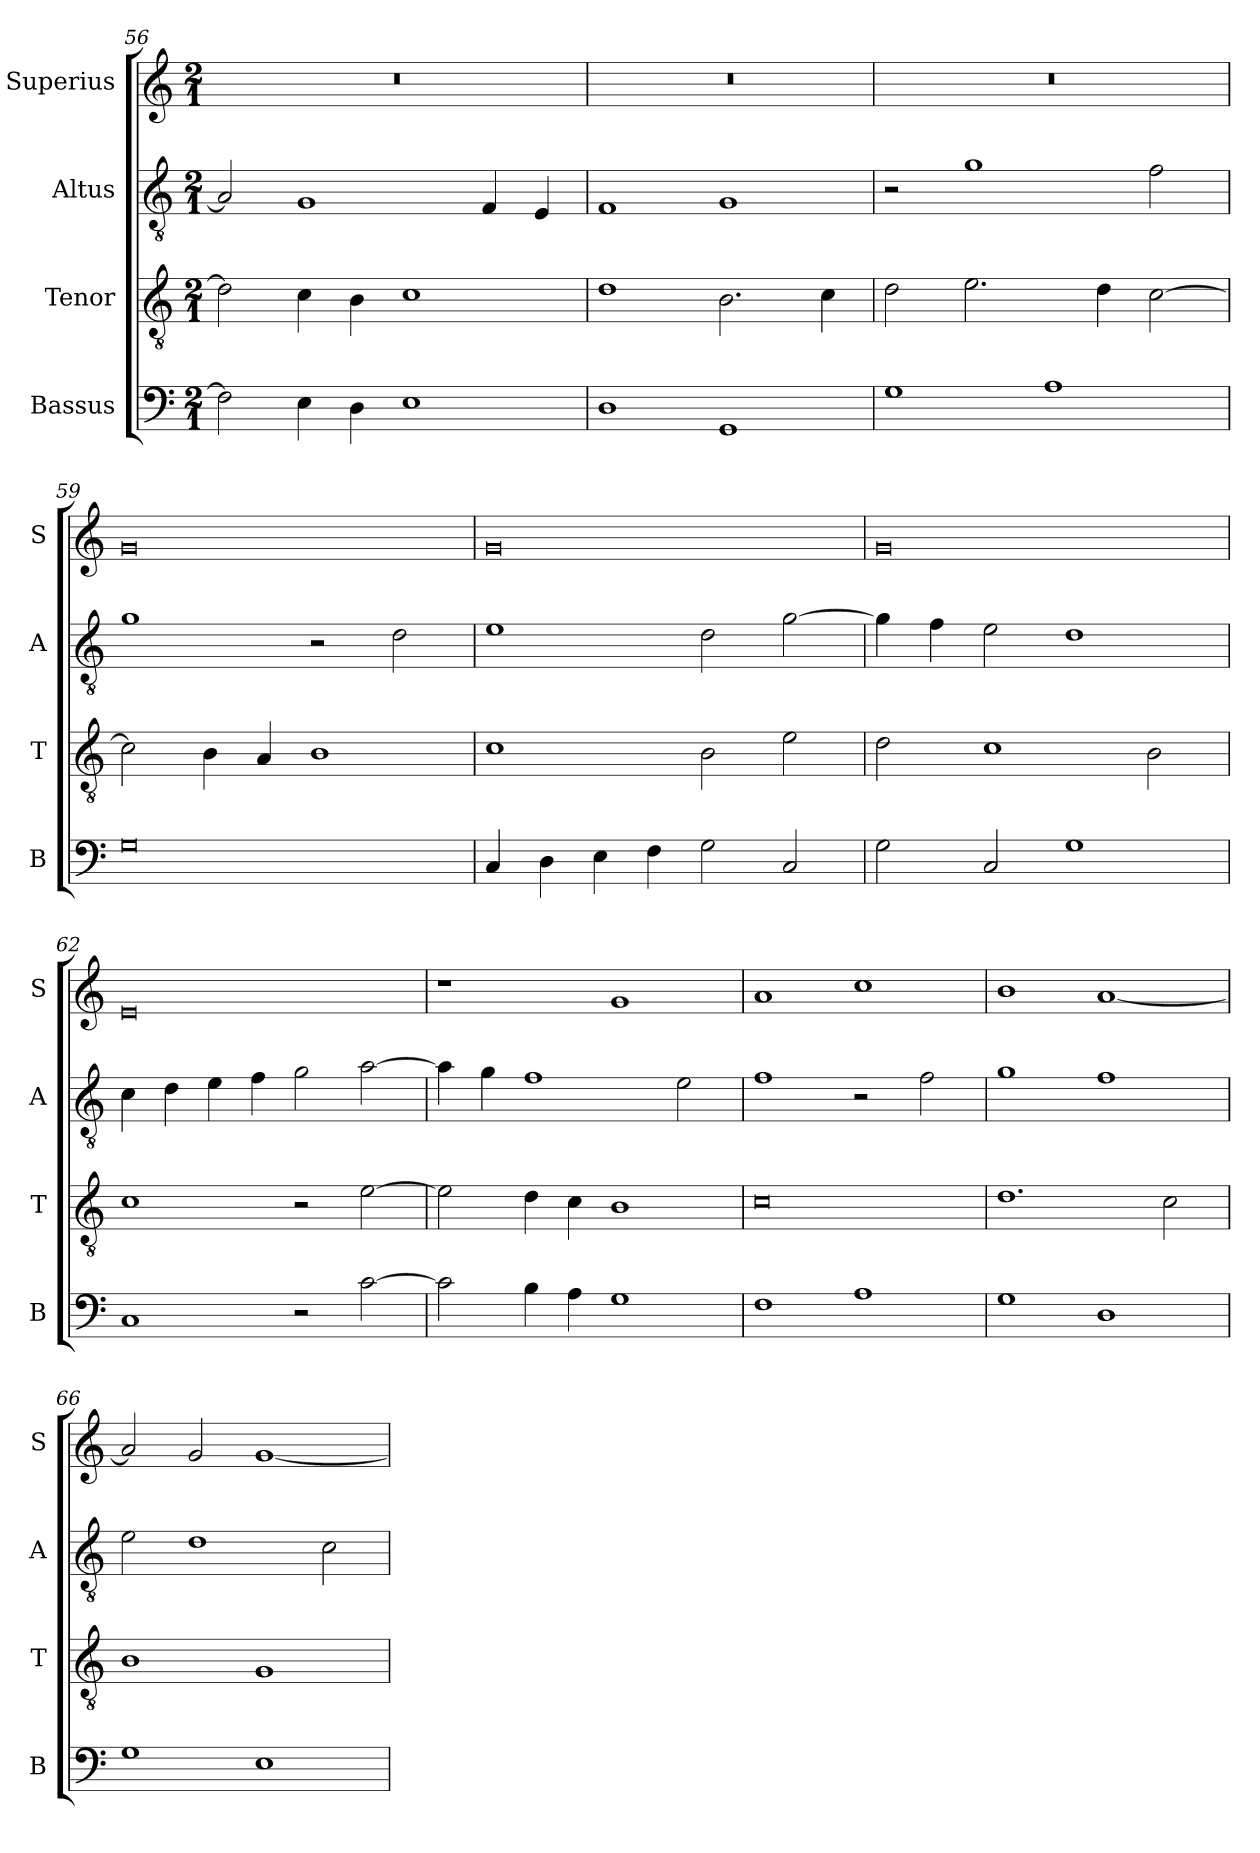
**kern	**kern	**kern	**kern
*part4	*part3	*part2	*part1
*staff4	*staff3	*staff2	*staff1
*I"Bassus	*I"Tenor	*I"Altus	*I"Superius
*I'B	*I'T	*I'A	*I'S
*clefF4	*clefGv2	*clefGv2	*clefG2
*k[]	*k[]	*k[]	*k[]
*M2/1	*M2/1	*M2/1	*M2/1
=56	=56	=56	=56
2F\]	2d\]	2A/]	0r
4E\	4c\	1G	.
4D\	4B\	.	.
1E	1c	.	.
.	.	4F/	.
.	.	4E/	.
=57	=57	=57	=57
1D	1d	1F	0r
1GG	2.B\	1G	.
.	4c\	.	.
=58	=58	=58	=58
1G	2d\	2r	0r
.	2.e\	1g	.
1A	.	.	.
.	4d\	.	.
.	[2c\	2f\	.
=59	=59	=59	=59
0G	2c\]	1g	0g
.	4B\	.	.
.	4A/	.	.
.	1B	2r	.
.	.	2d\	.
=60	=60	=60	=60
4C/	1c	1e	0g
4D\	.	.	.
4E\	.	.	.
4F\	.	.	.
2G\	2B\	2d\	.
2C/	2e\	[2g\	.
=61	=61	=61	=61
2G\	2d\	4g\]	0g
.	.	4f\	.
2C/	1c	2e\	.
1G	.	1d	.
.	2B\	.	.
=62	=62	=62	=62
1C	1c	4c\	0e
.	.	4d\	.
.	.	4e\	.
.	.	4f\	.
2r	2r	2g\	.
[2c\	[2e\	[2a\	.
=63	=63	=63	=63
2c\]	2e\]	4a\]	1r
.	.	4g\	.
4B\	4d\	1f	.
4A\	4c\	.	.
1G	1B	.	1g
.	.	2e\	.
=64	=64	=64	=64
1F	0c	1f	1a
1A	.	2r	1cc
.	.	2f\	.
=65	=65	=65	=65
1G	1.d	1g	1b
1D	.	1f	[1a
.	2c\	.	.
=66	=66	=66	=66
1G	1B	2e\	2a/]
.	.	1d	2g/
1E	1G	.	[1g
.	.	2c\	.
=	=	=	=
*-	*-	*-	*-
